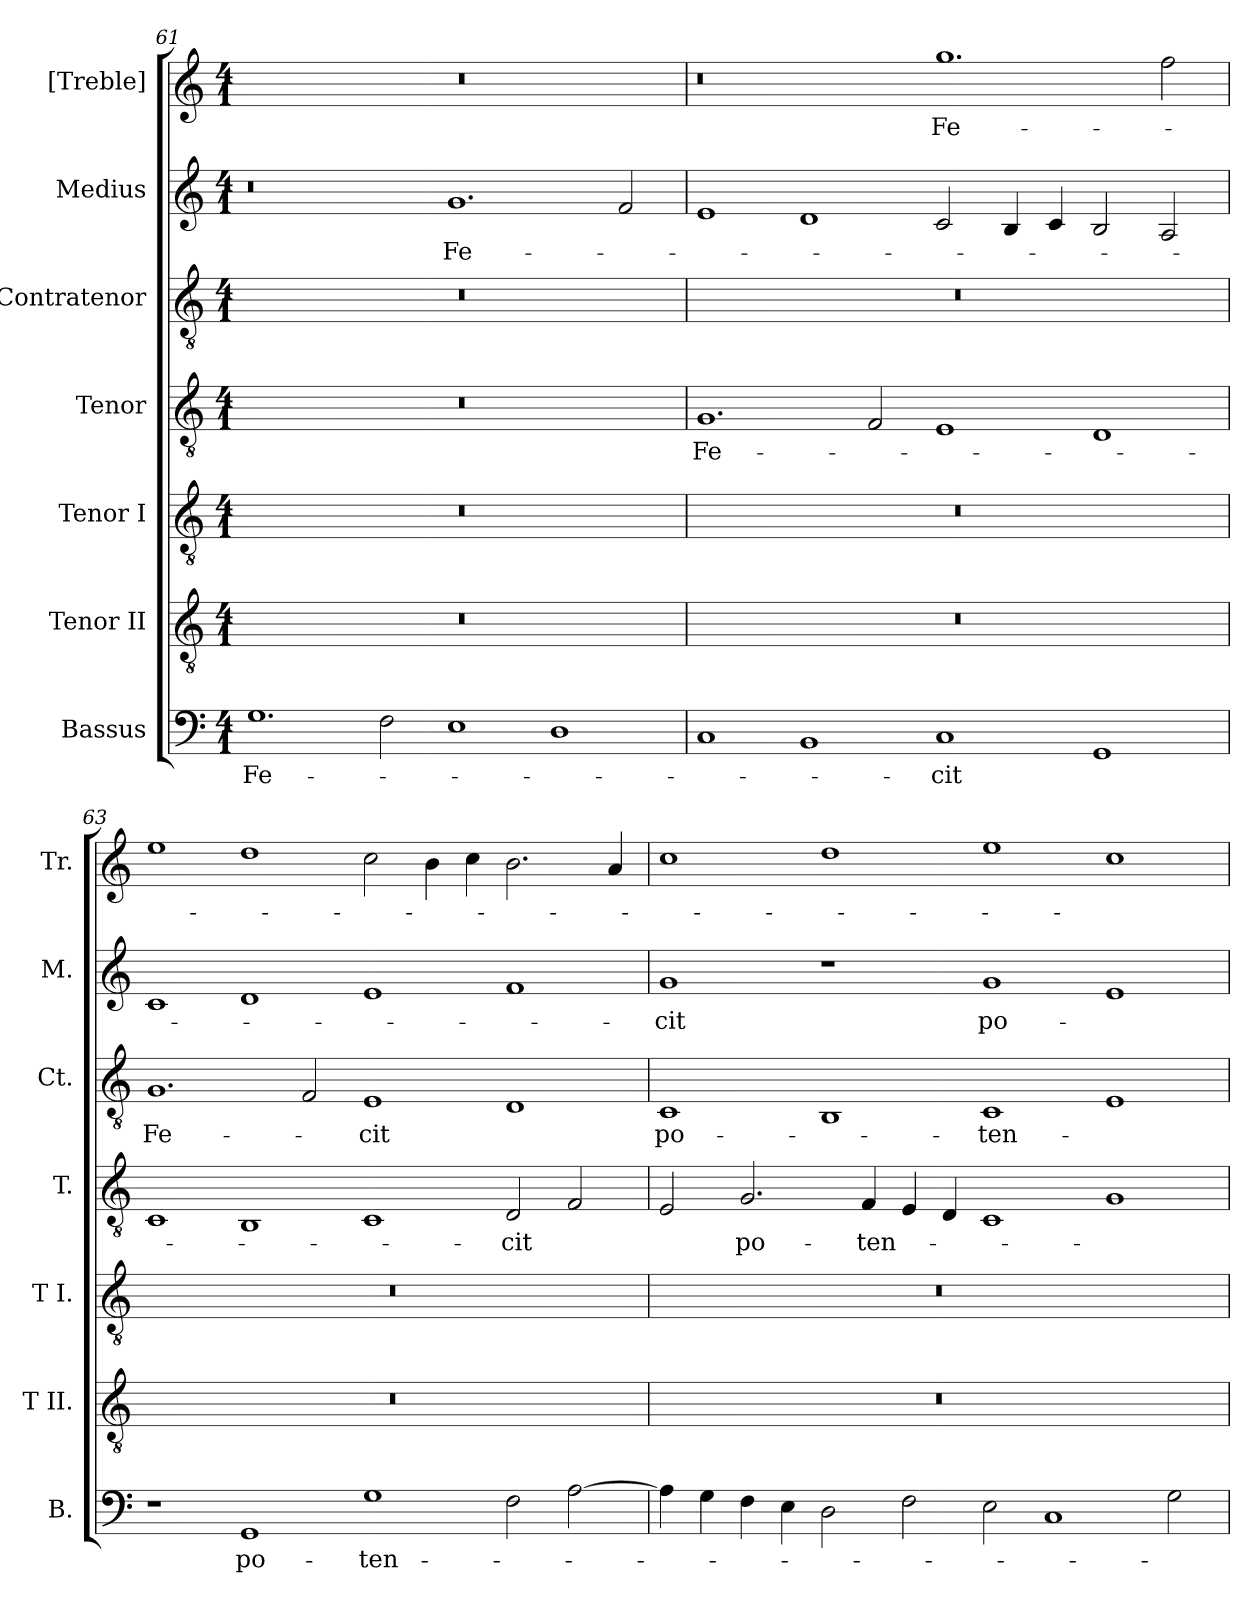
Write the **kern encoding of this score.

**kern	**text	**kern	**kern	**kern	**text	**kern	**text	**kern	**text	**kern	**text
*part7	*part7	*part6	*part5	*part4	*part4	*part3	*part3	*part2	*part2	*part1	*part1
*staff7	*staff7	*staff6	*staff5	*staff4	*staff4	*staff3	*staff3	*staff2	*staff2	*staff1	*staff1
*I"Bassus	*	*I"Tenor II	*I"Tenor I	*I"Tenor	*	*I"Contratenor	*	*I"Medius	*	*I"[Treble]	*
*I'B.	*	*I'T II.	*I'T I.	*I'T.	*	*I'Ct.	*	*I'M.	*	*I'Tr.	*
!!LO:PB:g=z
*clefF4	*	*clefGv2	*clefGv2	*clefGv2	*	*clefGv2	*	*clefG2	*	*clefG2	*
*	*	*ITrd7c12	*ITrd7c12	*ITrd7c12	*	*ITrd7c12	*	*	*	*	*
*k[]	*	*k[]	*k[]	*k[]	*	*k[]	*	*k[]	*	*k[]	*
*C:	*	*C:	*C:	*C:	*	*C:	*	*C:	*	*C:	*
*M4/1	*	*M4/1	*M4/1	*M4/1	*	*M4/1	*	*M4/1	*	*M4/1	*
=61	=61	=61	=61	=61	=61	=61	=61	=61	=61	=61	=61
!	!LO:LY:b:color=#000000	!LO:N:vis=1	!LO:N:vis=1	!LO:N:vis=1	!	!LO:N:vis=1	!	!	!	!LO:N:vis=1	!
1.Gi	Fe-	00r	00r	00r	.	00r	.	0r	.	00r	.
2Fi\	.	.	.	.	.	.	.	.	.	.	.
!	!	!	!	!	!	!	!	!	!LO:LY:b:color=#000000	!	!
1Ei	.	.	.	.	.	.	.	1.gi	Fe-	.	.
1Di	.	.	.	.	.	.	.	.	.	.	.
.	.	.	.	.	.	.	.	2fi/	.	.	.
=62`	=62`	=62`	=62`	=62`	=62`	=62`	=62`	=62`	=62`	=62`	=62`
!	!	!LO:N:vis=1	!LO:N:vis=1	!	!	!	!	!	!	!	!
!	!	!	!	!	!LO:LY:b:color=#000000	!LO:N:vis=1	!	!	!	!	!
1Ci	.	00r	00r	1.GGi	Fe-	00r	.	1ei	.	0r	.
1BBi	.	.	.	.	.	.	.	1di	.	.	.
.	.	.	.	2FFi/	.	.	.	.	.	.	.
!	!LO:LY:b:color=#000000	!	!	!	!	!	!	!	!	!	!
!	!	!	!	!	!	!	!	!	!	!	!LO:LY:b:color=#000000
1Ci	-cit	.	.	1EEi	.	.	.	2ci/	.	1.ggi	Fe-
.	.	.	.	.	.	.	.	4Bi/	.	.	.
.	.	.	.	.	.	.	.	4ci/	.	.	.
1GGi	.	.	.	1DDi	.	.	.	2Bi/	.	.	.
.	.	.	.	.	.	.	.	2Ai/	.	2ffi\	.
=63`	=63`	=63`	=63`	=63`	=63`	=63`	=63`	=63`	=63`	=63`	=63`
!	!	!LO:N:vis=1	!LO:N:vis=1	!	!	!	!	!	!	!	!
!	!	!	!	!	!	!	!LO:LY:b:color=#000000	!	!	!	!
1r	.	00r	00r	1CCi	.	1.GGi	Fe-	1ci	.	1eei	.
!	!LO:LY:b:color=#000000	!	!	!	!	!	!	!	!	!	!
1GGi	po-	.	.	1BBBi	.	.	.	1di	.	1ddi	.
.	.	.	.	.	.	2FFi/	.	.	.	.	.
!	!LO:LY:b:color=#000000	!	!	!	!	!	!	!	!	!	!
!	!	!	!	!	!	!	!LO:LY:b:color=#000000	!	!	!	!
1Gi	-ten-	.	.	1CCi	.	1EEi	-cit	1ei	.	2cci\	.
.	.	.	.	.	.	.	.	.	.	4bi\	.
.	.	.	.	.	.	.	.	.	.	4cci\	.
!	!	!	!	!	!LO:LY:b:color=#000000	!	!	!	!	!	!
2Fi\	.	.	.	2DDi/	-cit	1DDi	.	1fi	.	2.bi\	.
[>2Ai\	.	.	.	2FFi/	.	.	.	.	.	.	.
.	.	.	.	.	.	.	.	.	.	4ai/	.
!!LO:LB:g=z
=64`	=64`	=64`	=64`	=64`	=64`	=64`	=64`	=64`	=64`	=64`	=64`
!	!	!LO:N:vis=1	!LO:N:vis=1	!	!	!	!	!	!	!	!
!	!	!	!	!	!	!	!LO:LY:b:color=#000000	!	!	!	!
!	!	!	!	!	!	!	!	!	!LO:LY:b:color=#000000	!	!
4Ai\]	.	00r	00r	2EEi/	.	1CCi	po-	1gi	-cit	1cci	.
4Gi\	.	.	.	.	.	.	.	.	.	.	.
!	!	!	!	!	!LO:LY:b:color=#000000	!	!	!	!	!	!
4Fi\	.	.	.	2.GGi/	po-	.	.	.	.	.	.
4Ei\	.	.	.	.	.	.	.	.	.	.	.
2Di\	.	.	.	.	.	1BBBi	.	1r	.	1ddi	.
!	!	!	!	!	!LO:LY:b:color=#000000	!	!	!	!	!	!
.	.	.	.	4FFi/	-ten-	.	.	.	.	.	.
2Fi\	.	.	.	4EEi/	.	.	.	.	.	.	.
.	.	.	.	4DDi/	.	.	.	.	.	.	.
!	!	!	!	!	!	!	!LO:LY:b:color=#000000	!	!	!	!
!	!	!	!	!	!	!	!	!	!LO:LY:b:color=#000000	!	!
2Ei\	.	.	.	1CCi	.	1CCi	-ten-	1gi	po-	1eei	.
1Ci	.	.	.	.	.	.	.	.	.	.	.
.	.	.	.	1GGi	.	1EEi	.	1ei	.	1cci	.
2Gi\	.	.	.	.	.	.	.	.	.	.	.
=`	=`	=`	=`	=`	=`	=`	=`	=`	=`	=`	=`
*-	*-	*-	*-	*-	*-	*-	*-	*-	*-	*-	*-
